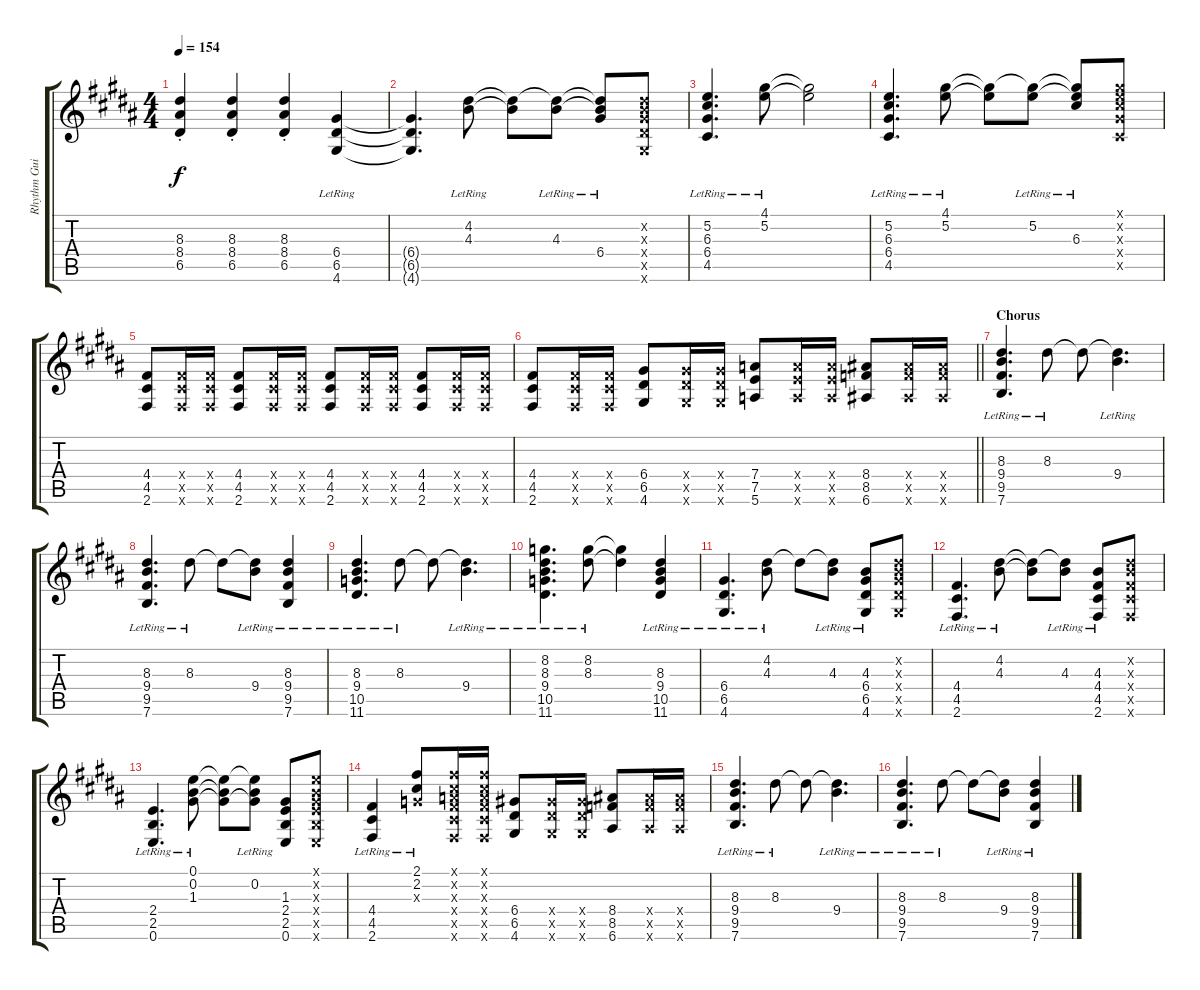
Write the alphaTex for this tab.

\track ("Rhythm Guitar" "Rhythm Gui") {instrument overdrivenguitar}
\staff {score tabs}
\tuning (E4 B3 G3 D3 A2 E2) {hide}
\ts (4 4)
\tempo 154
\clef g2
\ks b
(8.3{st} 8.4{st} 6.5{st}).4{dy f} (8.3{st} 8.4{st} 6.5{st}).4 (8.3{st} 8.4{st} 6.5{st}).4 (6.4{lr} 6.5{lr} 4.6{lr}).4 |
(6.4{t} 6.5{t} 4.6{t}).4{d} (4.2{lr} 4.3{lr}).8 (4.2{t} 4.3{t}).8 (4.2{t} 4.3{lr}).8 (4.2{t} 4.3{t} 6.4{lr}).8 (4.2{x} 4.3{x} 6.4{x} 6.5{x} 4.6{x}).8 |
(5.2{lr} 6.3{lr} 6.4{lr} 4.5{lr}).4{d} (4.1{lr} 5.2{lr}).8 (4.1{t} 5.2{t}).2 |
(5.2{lr} 6.3{lr} 6.4{lr} 4.5{lr}).4{d} (4.1{lr} 5.2{lr}).8 (4.1{t} 5.2{t}).8 (4.1{t} 5.2{lr}).8 (4.1{t} 5.2{t} 6.3{lr}).8 (4.1{x} 5.2{x} 6.3{x} 6.4{x} 4.5{x}).8 |
(4.4 4.5 2.6).8 (4.4{x} 4.5{x} 2.6{x}).16 (4.4{x} 4.5{x} 2.6{x}).16 (4.4 4.5 2.6).8 (4.4{x} 4.5{x} 2.6{x}).16 (4.4{x} 4.5{x} 2.6{x}).16 (4.4 4.5 2.6).8 (4.4{x} 4.5{x} 2.6{x}).16 (4.4{x} 4.5{x} 2.6{x}).16 (4.4 4.5 2.6).8 (4.4{x} 4.5{x} 2.6{x}).16 (4.4{x} 4.5{x} 2.6{x}).16 |
\barLineRight lightlight
(4.4 4.5 2.6).8 (4.4{x} 4.5{x} 2.6{x}).16 (4.4{x} 4.5{x} 2.6{x}).16 (6.4 6.5 4.6).8 (6.4{x} 6.5{x} 4.6{x}).16 (6.4{x} 6.5{x} 4.6{x}).16 (7.4 7.5 5.6).8 (7.4{x} 7.5{x} 5.6{x}).16 (7.4{x} 7.5{x} 5.6{x}).16 (8.4 8.5 6.6).8 (8.4{x} 8.5{x} 6.6{x}).16 (8.4{x} 8.5{x} 6.6{x}).16 |
\section ("" "Chorus")
(8.3{lr} 9.4{lr} 9.5{lr} 7.6{lr}).4{d} 8.3{lr}.8 8.3{t}.8 (8.3{t} 9.4{lr}).4{d} |
(8.3{lr} 9.4{lr} 9.5{lr} 7.6{lr}).4{d} 8.3{lr}.8 8.3{t}.8 (8.3{t} 9.4{lr}).8 (8.3{lr} 9.4{lr} 9.5{lr} 7.6{lr}).4 |
(8.3{lr} 9.4{lr} 10.5{lr} 11.6{lr}).4{d} 8.3{lr}.8 8.3{t}.8 (8.3{t} 9.4{lr}).4{d} |
(8.2{lr} 8.3{lr} 9.4{lr} 10.5{lr} 11.6{lr}).4{d} (8.2 8.3{lr}).8 (8.2{t} 8.3{t}).4 (8.3{lr} 9.4{lr} 10.5{lr} 11.6{lr}).4 |
(6.4{lr} 6.5{lr} 4.6{lr}).4{d} (4.2{lr} 4.3{lr}).8 4.2{t}.8 (4.2{t} 4.3{lr}).8 (4.3 6.4{lr} 6.5{lr} 4.6{lr}).8 (4.2{x} 4.3{x} 6.4{x} 6.5{x} 4.6{x}).8 |
(4.4{lr} 4.5{lr} 2.6{lr}).4{d} (4.2{lr} 4.3{lr}).8 (4.2{t} 4.3{t}).8 (4.2{t} 4.3{lr}).8 (4.3{lr} 4.4{lr} 4.5{lr} 2.6{lr}).8 (4.2{x} 4.3{x} 4.4{x} 4.5{x} 2.6{x}).8 |
(2.4{lr} 2.5{lr} 0.6{lr}).4{d} (0.1{lr} 0.2{lr} 1.3{lr}).8 (0.1{t} 0.2{t} 1.3{t}).8 (0.1{t} 0.2{lr} 1.3{t}).8 (1.3 2.4 2.5 0.6).8 (0.1{x} 0.2{x} 1.3{x} 2.4{x} 2.5{x} 0.6{x}).8 |
(4.4{lr} 4.5{lr} 2.6{lr}).4 (2.1{lr} 2.2{lr} 0.3{x}).8 (2.1{x} 2.2{x} 2.3{x} 4.4{x} 4.5{x} 2.6{x}).16 (2.1{x} 2.2{x} 2.3{x} 4.4{x} 4.5{x} 2.6{x}).16 (6.4 6.5 4.6).8 (6.4{x} 6.5{x} 4.6{x}).16 (6.4{x} 6.5{x} 4.6{x}).16 (8.4 8.5 6.6).8 (8.4{x} 8.5{x} 6.6{x}).16 (8.4{x} 8.5{x} 6.6{x}).16 |
(8.3{lr} 9.4{lr} 9.5{lr} 7.6{lr}).4{d} 8.3{lr}.8 8.3{t}.8 (8.3{t} 9.4{lr}).4{d} |
(8.3{lr} 9.4{lr} 9.5{lr} 7.6{lr}).4{d} 8.3{lr}.8 8.3{t}.8 (8.3{t} 9.4{lr}).8 (8.3{lr} 9.4{lr} 9.5{lr} 7.6{lr}).4
